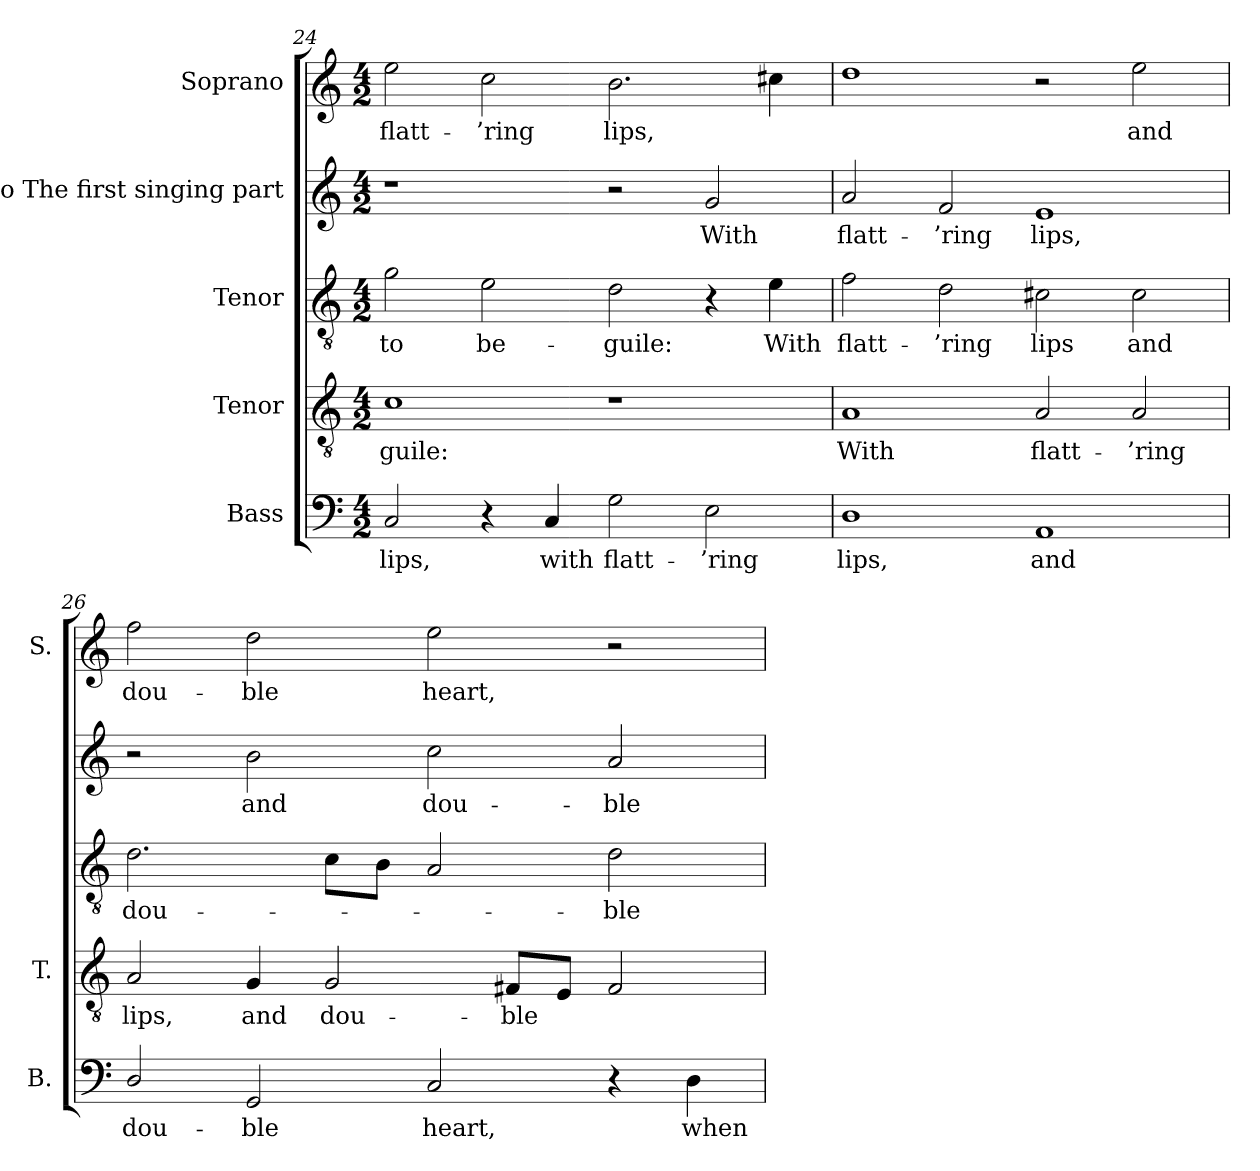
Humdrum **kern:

**kern	**text	**kern	**text	**kern	**text	**kern	**text	**kern	**text
*part5	*part5	*part4	*part4	*part3	*part3	*part2	*part2	*part1	*part1
*staff5	*staff5	*staff4	*staff4	*staff3	*staff3	*staff2	*staff2	*staff1	*staff1
*I"Bass	*	*I"Tenor	*	*I"Tenor	*	*I"Alto The first singing part	*	*I"Soprano	*
*I'B.	*	*I'T.	*	*	*	*	*	*I'S.	*
!!LO:PB:g=z
*clefF4	*	*clefGv2	*	*clefGv2	*	*clefG2	*	*clefG2	*
*	*	*ITrd7c12	*	*ITrd7c12	*	*ITrd7c12	*	*	*
*k[]	*	*k[]	*	*k[]	*	*k[]	*	*k[]	*
*C:	*	*C:	*	*C:	*	*C:	*	*C:	*
*M4/2	*	*M4/2	*	*M4/2	*	*M4/2	*	*M4/2	*
=24	=24	=24	=24	=24	=24	=24	=24	=24	=24
!	!LO:LY:b:color=#000000	!	!	!	!	!	!	!	!
!	!	!	!LO:LY:b:color=#000000	!	!	!	!	!	!
!	!	!	!	!	!LO:LY:b:color=#000000	!	!	!	!
!	!	!	!	!	!	!	!	!	!LO:LY:b:color=#000000
2Ci/	lips,	1Ci	-guile:	2Gi\	to	1r	.	2eei\	flatt-
!	!	!	!	!	!LO:LY:b:color=#000000	!	!	!	!
!	!	!	!	!	!	!	!	!	!LO:LY:b:color=#000000
4r	.	.	.	2Ei\	be-	.	.	2cci\	-’ring
!	!LO:LY:b:color=#000000	!	!	!	!	!	!	!	!
4Ci/	with	.	.	.	.	.	.	.	.
!	!LO:LY:b:color=#000000	!	!	!	!	!	!	!	!
!	!	!	!	!	!LO:LY:b:color=#000000	!	!	!	!
!	!	!	!	!	!	!	!	!	!LO:LY:b:color=#000000
2Gi\	flatt-	1r	.	2Di\	-guile:	2r	.	2.bi\	lips,
!	!LO:LY:b:color=#000000	!	!	!	!	!	!	!	!
!	!	!	!	!	!	!	!LO:LY:b:color=#000000	!	!
2Ei\	-’ring	.	.	4r	.	2Gi/	With	.	.
!	!	!	!	!	!LO:LY:b:color=#000000	!	!	!	!
.	.	.	.	4Ei\	With	.	.	4cc#Xi\	.
=25	=25	=25	=25	=25	=25	=25	=25	=25	=25
!	!LO:LY:b:color=#000000	!	!	!	!	!	!	!	!
!	!	!	!LO:LY:b:color=#000000	!	!	!	!	!	!
!	!	!	!	!	!LO:LY:b:color=#000000	!	!	!	!
!	!	!	!	!	!	!	!LO:LY:b:color=#000000	!	!
1Di	lips,	1AAi	With	2Fi\	flatt-	2Ai/	flatt-	1ddi	.
!	!	!	!	!	!LO:LY:b:color=#000000	!	!	!	!
!	!	!	!	!	!	!	!LO:LY:b:color=#000000	!	!
.	.	.	.	2Di\	-’ring	2Fi/	-’ring	.	.
!	!LO:LY:b:color=#000000	!	!	!	!	!	!	!	!
!	!	!	!LO:LY:b:color=#000000	!	!	!	!	!	!
!	!	!	!	!	!LO:LY:b:color=#000000	!	!	!	!
!	!	!	!	!	!	!	!LO:LY:b:color=#000000	!	!
1AAi	and	2AAi/	flatt-	2C#Xi\	lips	1Ei	lips,	2r	.
!	!	!	!LO:LY:b:color=#000000	!	!	!	!	!	!
!	!	!	!	!	!LO:LY:b:color=#000000	!	!	!	!
!	!	!	!	!	!	!	!	!	!LO:LY:b:color=#000000
.	.	2AAi/	-’ring	2C#i\	and	.	.	2eei\	and
=26	=26	=26	=26	=26	=26	=26	=26	=26	=26
!	!LO:LY:b:color=#000000	!	!	!	!	!	!	!	!
!	!	!	!LO:LY:b:color=#000000	!	!	!	!	!	!
!	!	!	!	!	!LO:LY:b:color=#000000	!	!	!	!
!	!	!	!	!	!	!	!	!	!LO:LY:b:color=#000000
2Di/	dou-	2AAi/	lips,	2.Di\	dou-	2r	.	2ffi\	dou-
!	!LO:LY:b:color=#000000	!	!	!	!	!	!	!	!
!	!	!	!LO:LY:b:color=#000000	!	!	!	!	!	!
!	!	!	!	!	!	!	!LO:LY:b:color=#000000	!	!
!	!	!	!	!	!	!	!	!	!LO:LY:b:color=#000000
2GGi/	-ble	4GGi/	and	.	.	2Bi\	and	2ddi\	-ble
!	!	!	!LO:LY:b:color=#000000	!	!	!	!	!	!
.	.	2GGi/	dou-	8Ci\L	.	.	.	.	.
.	.	.	.	8BBi\J	.	.	.	.	.
!	!LO:LY:b:color=#000000	!	!	!	!	!	!	!	!
!	!	!	!	!	!	!	!LO:LY:b:color=#000000	!	!
!	!	!	!	!	!	!	!	!	!LO:LY:b:color=#000000
2Ci/	heart,	.	.	2AAi/	.	2ci\	dou-	2eei\	heart,
!	!	!	!LO:LY:b:color=#000000	!	!	!	!	!	!
.	.	8FF#Xi/L	-ble	.	.	.	.	.	.
.	.	8EEi/J	.	.	.	.	.	.	.
!	!	!	!	!	!LO:LY:b:color=#000000	!	!	!	!
!	!	!	!	!	!	!	!LO:LY:b:color=#000000	!	!
4r	.	2FF#i/	.	2Di\	-ble	2Ai/	-ble	2r	.
!	!LO:LY:b:color=#000000	!	!	!	!	!	!	!	!
4Di\	when	.	.	.	.	.	.	.	.
=	=	=	=	=	=	=	=	=	=
*-	*-	*-	*-	*-	*-	*-	*-	*-	*-
